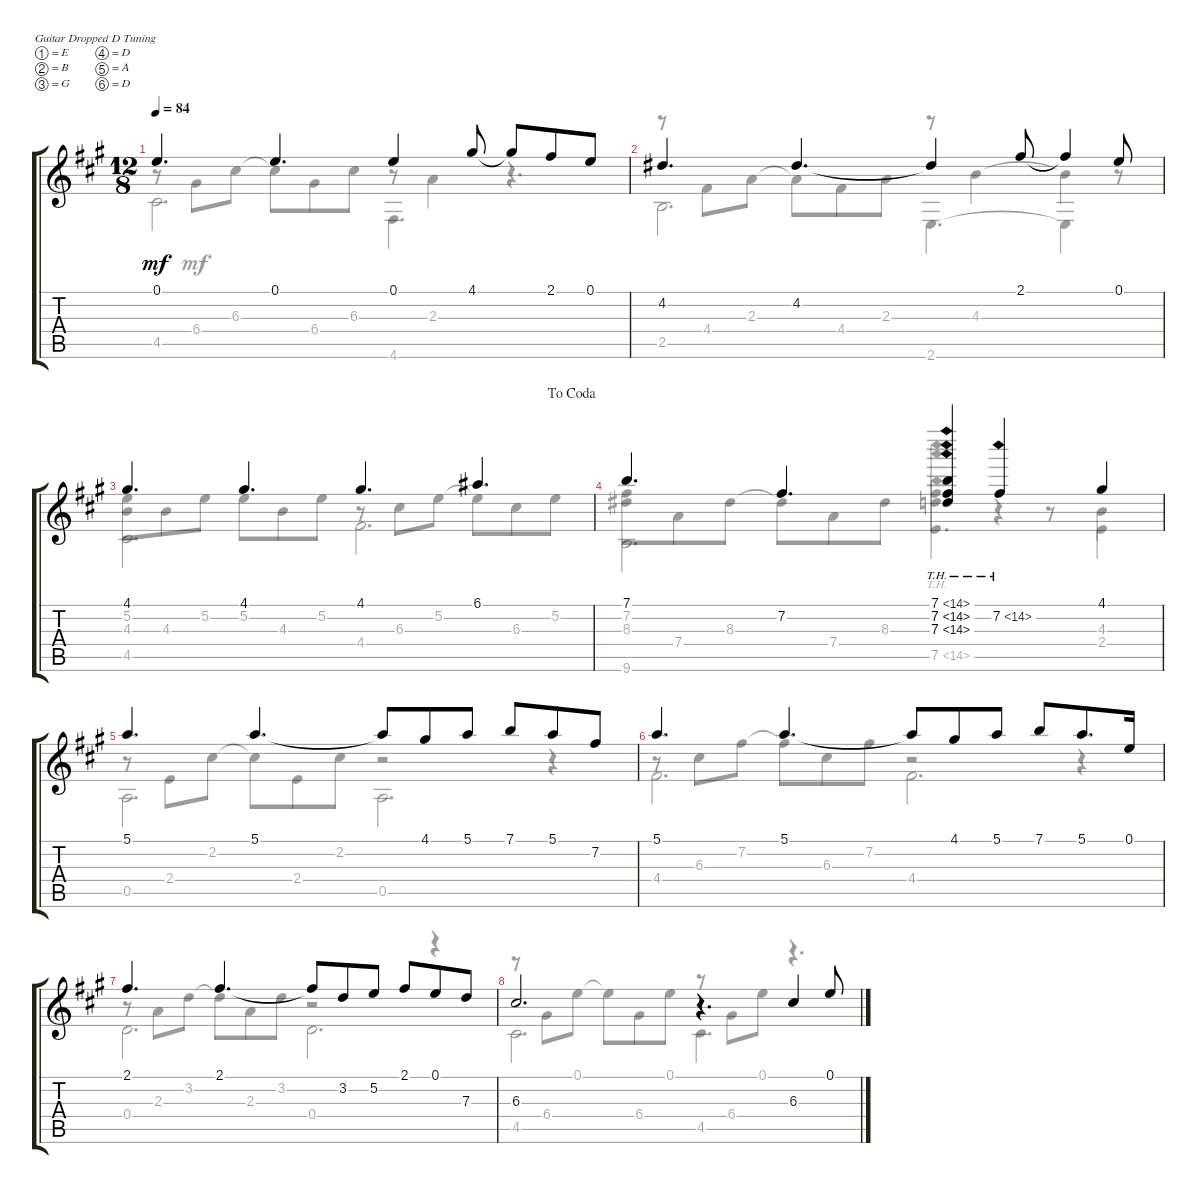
\defaultSystemsLayout 4
\bracketExtendMode groupsimilarinstruments
\singleTrackTrackNamePolicy hidden
\firstSystemTrackNameOrientation horizontal
\otherSystemsTrackNameOrientation horizontal
\track ("Nylon Guitar" "N-Gt") {instrument acousticguitarnylon}
\staff {score tabs}
\tuning (E4 B3 G3 D3 A2 D2)
\voice
\ts (12 8)
\tempo 84
\clef g2
\ks a
0.1.4{d dy mf} 0.1.4{d} 0.1.4 4.1.8 4.1{t}.8 2.1.8 0.1.8 |
4.2.4{d} 4.2.4{d} 4.2{t}.4 2.1.8 2.1{t}.4 0.1.8 |
\jump dacoda
4.1.4{d} 4.1.4{d} 4.1.4{d} 6.1.4{d} |
7.1.4{d} 7.2.4{d} (7.1{th 7} 7.2{th 7} 7.3{th 7}).4 7.2{th 7}.4 4.1.4 |
5.1.4{d} 5.1.4{d} 5.1{t}.8 4.1.8 5.1.8 7.1.8 5.1.8 7.2.8 |
5.1.4{d} 5.1.4{d} 5.1{t}.8 4.1.8 5.1.8 7.1.8 5.1.8{d} 0.1.16 |
2.1.4{d} 2.1.4{d} 2.1{t}.8 3.2.8 5.2.8 2.1.8 0.1.8 7.3.8 |
6.3.2{d} r.4{d} 6.3.4 0.1.8
\voice
\clef g2
\ottava regular
\simile none
\ks a
r.8{dy mf} 6.4.8 6.3.8 6.3{t}.8 6.4.8 6.3.8 r.8 2.3.4 r.4{d} |
r.8 4.4.8 2.3.8 2.3{t}.8 4.4.8 2.3.8 r.8 4.3.4 4.3{t}.4 r.8 |
(4.3 5.2).8 4.3.8 5.2.8 5.2.8 4.3.8 5.2.8 r.8 6.3.8 5.2.8 5.2{t}.8 6.3.8 5.2.8 |
(7.2 8.3).8 7.4.8 8.3.8 8.3{t}.8 7.4.8 8.3.8 (7.2{th 7} 7.3{th 7}).4 r.4 4.3.4 |
r.8 2.4.8 2.2.8 2.2{t}.8 2.4.8 2.2.8 r.2 r.4 |
r.8 6.3.8 7.2.8 7.2{t}.8 6.3.8 7.2.8 r.2 r.4 |
r.8 2.3.8 3.2.8 3.2{t}.8 2.3.8 3.2.8 r.2 r.4 |
r.8 6.4.8 0.1.8 0.1{t}.8 6.4.8 0.1.8 r.8 6.4.8 0.1.8 r.4{d}
\voice
\clef g2
\ottava regular
\simile none
\ks a
4.5.2{d dy mf} 4.6.4{d} r.4{d} |
2.5.2{d} 2.6.4{d} 2.6{t}.4 r.8 |
4.5.2{d} 4.4.2{d} |
9.6.2{d} 7.5{th 7}.4{d} r.8 2.4.4 |
0.5.2{d} 0.5.2{d} |
4.4.2{d} 4.4.2{d} |
0.4.2{d} 0.4.2{d} |
4.5.2{d} 4.5.4{d} r.4{d}
